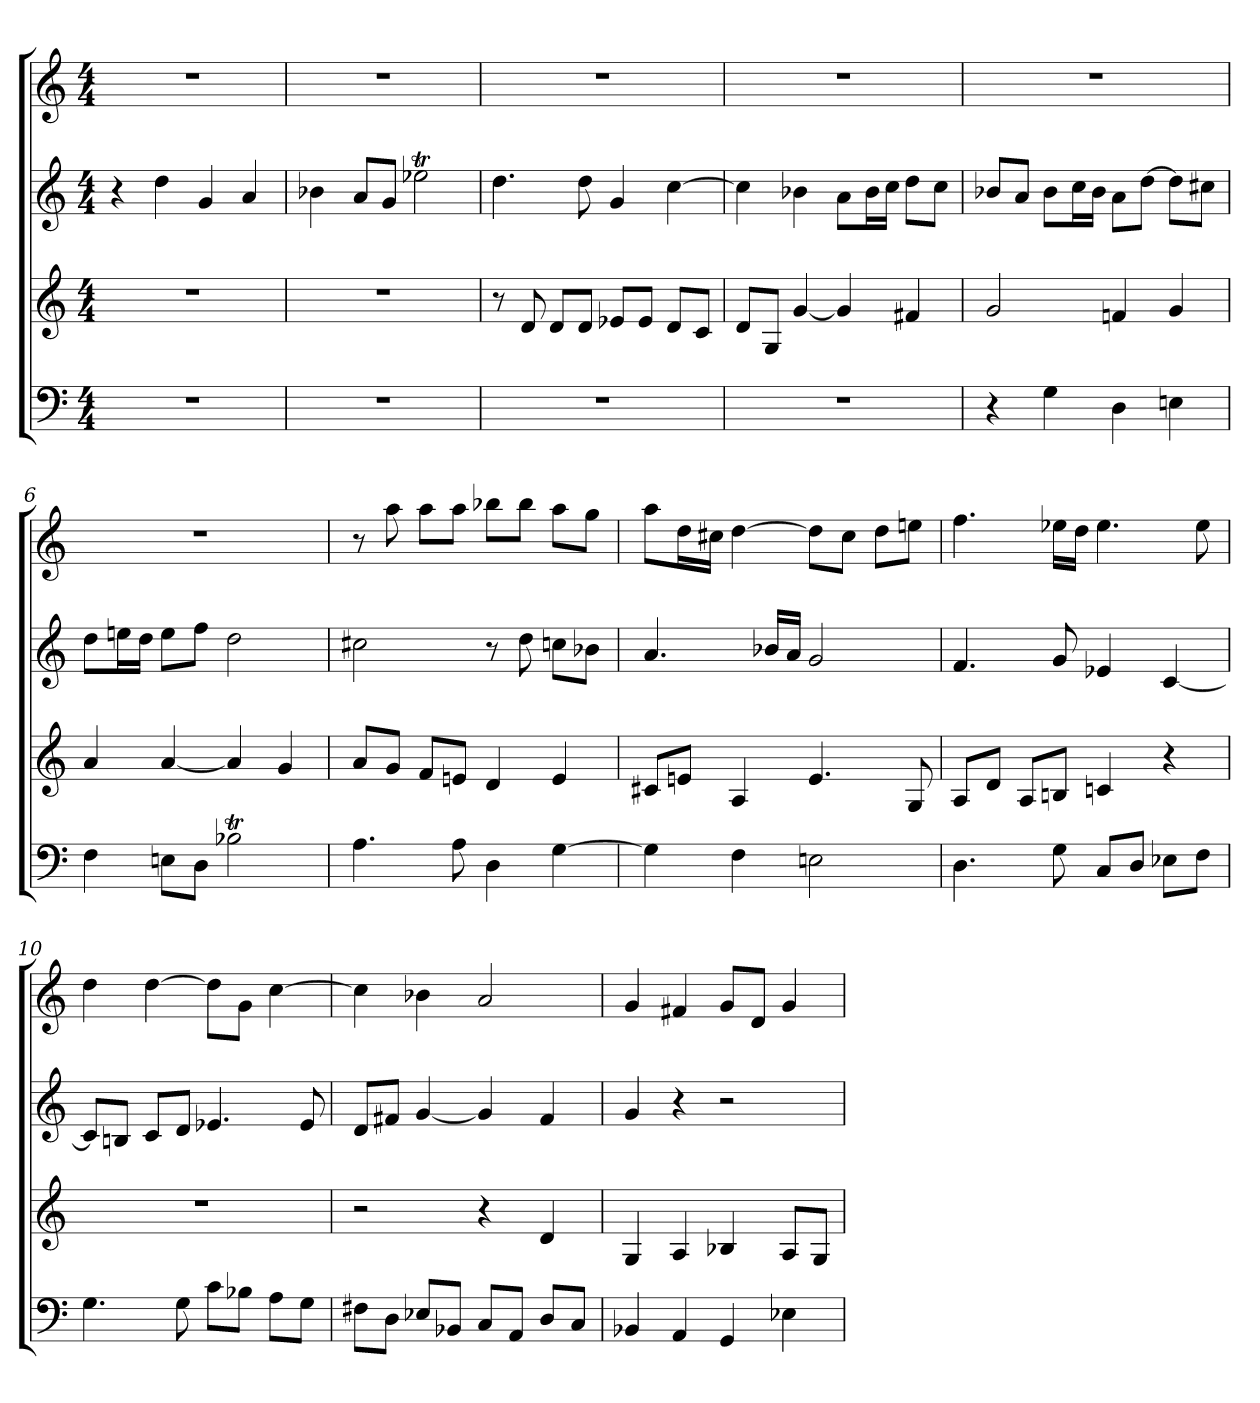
**kern	**kern	**kern	**kern
*part4	*part3	*part2	*part1
*staff4	*staff3	*staff2	*staff1
*M4/4	*M4/4	*M4/4	*M4/4
=1	=1	=1	=1
1r	1r	4r	1r
.	.	4dd	.
.	.	4g	.
.	.	4a	.
=2	=2	=2	=2
1r	1r	4b-X	1r
.	.	8aL	.
.	.	8gJ	.
.	.	2ee-XT	.
=3	=3	=3	=3
1r	8r	4.dd	1r
.	8d	.	.
.	8dL	.	.
.	8dJ	8dd	.
.	8e-XL	4g	.
.	8e-J	.	.
.	8dL	[4cc	.
.	8cJ	.	.
=4	=4	=4	=4
1r	8dL	4cc]	1r
.	8GJ	.	.
.	[4g	4b-X	.
.	4g]	8aL	.
.	.	16b-L	.
.	.	16ccJJ	.
.	4f#X	8ddL	.
.	.	8ccJ	.
=5	=5	=5	=5
4r	2g	8b-XL	1r
.	.	8aJ	.
4G	.	8b-L	.
.	.	16ccL	.
.	.	16b-JJ	.
4D	4fn	8aL	.
.	.	[8ddJ	.
4En	4g	8ddL]	.
.	.	8cc#XJ	.
=6	=6	=6	=6
4F	4a	8ddL	1r
.	.	16eenL	.
.	.	16ddJJ	.
8EnL	[4a	8eeL	.
8DJ	.	8ffJ	.
2B-XT	4a]	2dd	.
.	4g	.	.
=7	=7	=7	=7
4.A	8aL	2cc#X	8r
.	8gJ	.	8aa
.	8fL	.	8aaL
8A	8enJ	.	8aaJ
4D	4d	8r	8bb-XL
.	.	8dd	8bb-J
[4G	4e	8ccnL	8aaL
.	.	8b-XJ	8ggJ
=8	=8	=8	=8
4G]	8c#XL	4.a	8aaL
.	8enJ	.	16ddL
.	.	.	16cc#XJJ
4F	4A	.	[4dd
.	.	16b-XLL	.
.	.	16aJJ	.
2En	4.e	2g	8ddL]
.	.	.	8cc#J
.	.	.	8ddL
.	8G	.	8eenJ
=9	=9	=9	=9
4.D	8AL	4.f	4.ff
.	8dJ	.	.
.	8AL	.	.
8G	8BnJ	8g	16ee-XLL
.	.	.	16ddJJ
8CL	4cn	4e-X	4.ee-
8DJ	.	.	.
8E-XL	4r	[4c	.
8FJ	.	.	8ee-
=10	=10	=10	=10
4.G	1r	8cL]	4dd
.	.	8BnJ	.
.	.	8cL	[4dd
8G	.	8dJ	.
8cL	.	4.e-X	8ddL]
8B-XJ	.	.	8gJ
8AL	.	.	[4cc
8GJ	.	8e-	.
=11	=11	=11	=11
8F#XL	2r	8dL	4cc]
8DJ	.	8f#XJ	.
8E-XL	.	[4g	4b-X
8BB-XJ	.	.	.
8CL	4r	4g]	2a
8AAJ	.	.	.
8DL	4d	4f#	.
8CJ	.	.	.
=12	=12	=12	=12
4BB-X	4G	4g	4g
4AA	4A	4r	4f#X
4GG	4B-X	2r	8gL
.	.	.	8dJ
4E-X	8AL	.	4g
.	8GJ	.	.
=	=	=	=
*-	*-	*-	*-
